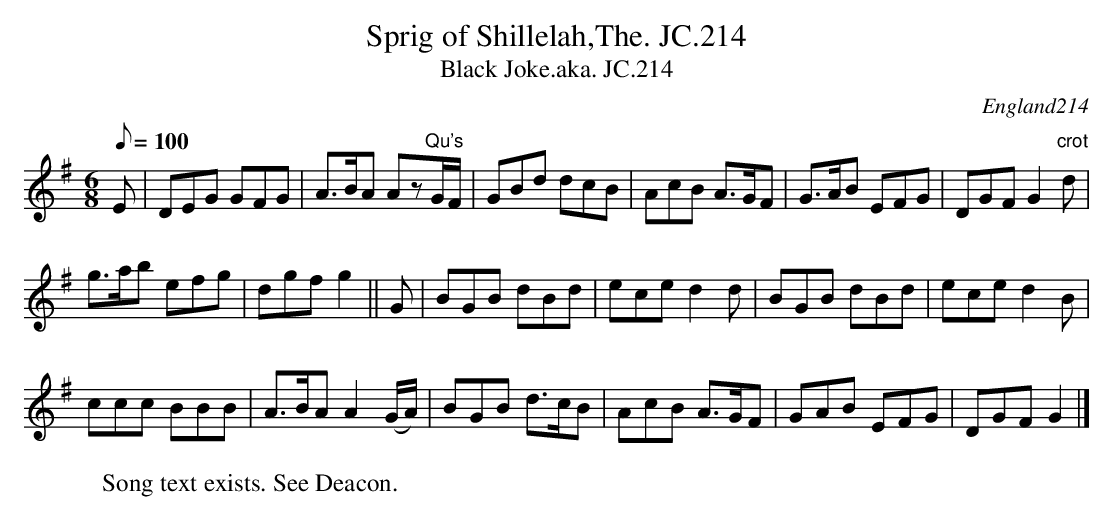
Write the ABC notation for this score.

X:1
T:Sprig of Shillelah,The. JC.214
T:Black Joke.aka. JC.214
M:6/8
L:1/8
Q:100
O:England214
K:G
E|DEG GFG|A>BA Az"Qu's"G/F/|GBd dcB|AcB A>GF|
G>AB EFG|DGF G2"crot"d|!g>ab efg|dgfg2||G|BGB dBd|
ece d2d|BGB dBd|eced2B|!ccc BBB|A>BAA2(G/A/)|
BGB d>cB|AcB A>GF|GAB EFG|DGFG2|]
W:Song text exists. See Deacon.
